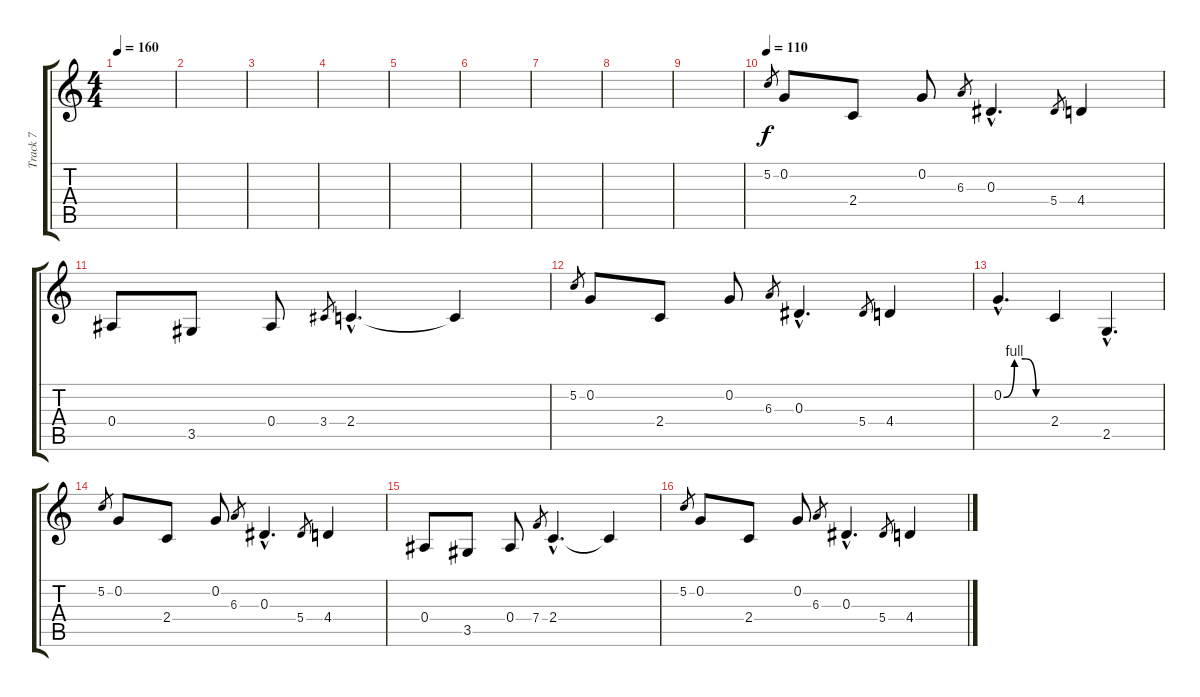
\track ("Track 7" "Track 7") {instrument acousticguitarsteel}
\staff {score tabs}
\tuning (C4 G3 Eb3 Bb2 F2 C2) {hide}
\ts (4 4)
\tempo 160
\clef g2
\ks c
|
|
|
|
|
|
|
|
|
\tempo 110
5.2.8{gr} 0.2.8 2.4.8 0.2.8 6.3.8{gr} 0.3{hac}.4{d} 5.4.8{gr} 4.4.4 |
0.4.8 3.5.8 0.4.8 3.4.8{gr} 2.4{hac}.4{d} 2.4{t}.4 |
5.2.8{gr} 0.2.8 2.4.8 0.2.8 6.3.8{gr} 0.3{hac}.4{d} 5.4.8{gr} 4.4.4 |
0.2{be (custom 0 0 15 4 30 4 45 0 60 0) hac}.4{d} 2.4.4 2.5{hac}.4{d} |
5.2.8{gr} 0.2.8 2.4.8 0.2.8 6.3.8{gr} 0.3{hac}.4{d} 5.4.8{gr} 4.4.4 |
0.4.8 3.5.8 0.4.8 7.4.8{gr} 2.4{hac}.4{d} 2.4{t}.4 |
5.2.8{gr} 0.2.8 2.4.8 0.2.8 6.3.8{gr} 0.3{hac}.4{d} 5.4.8{gr} 4.4.4
